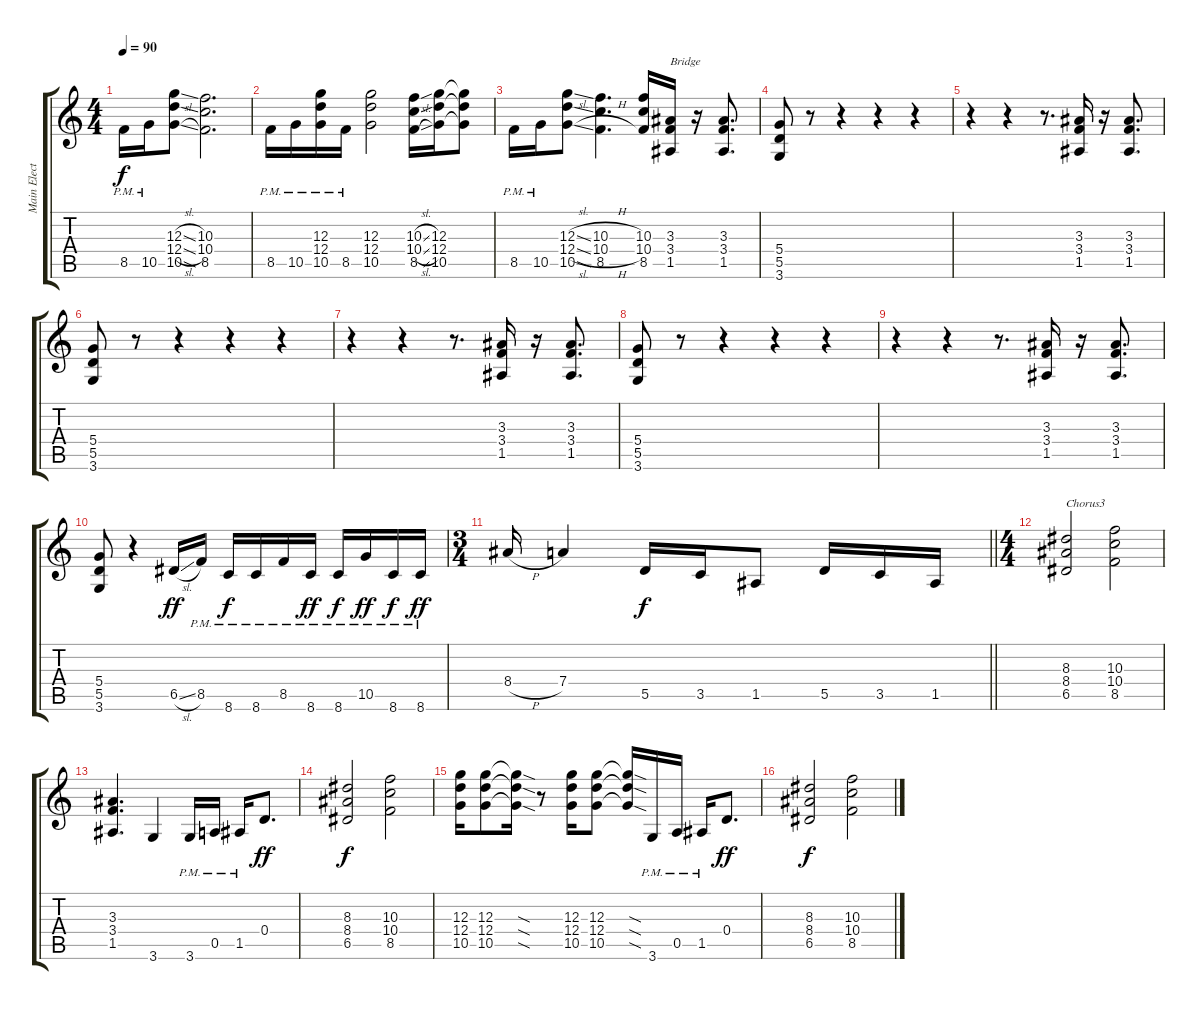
\track ("Main Elect" "Main Elect") {instrument distortionguitar}
\staff {score tabs}
\tuning (E4 B3 G3 D3 A2 E2) {hide}
\ts (4 4)
\tempo 90
\clef g2
\ks c
8.5{pm}.16{dy f} 10.5{pm}.16 (12.3{sl} 12.4{sl} 10.5{sl}).8 (10.3 10.4 8.5).2{d} |
8.5{pm}.16 10.5{pm}.16 (12.3{pm} 12.4{pm} 10.5{pm}).16 8.5{pm}.16 (12.3 12.4 10.5).2 (10.3{sl} 10.4{sl} 8.5{sl}).16 (12.3 12.4 10.5).16 (12.3{t} 12.4{t} 10.5{t}).8 |
8.5{pm}.16 10.5{pm}.16 (12.3{sl} 12.4{sl} 10.5{sl}).8 (10.3{h} 10.4{h} 8.5{h}).4{d} (10.3 10.4 8.5).16 (3.3 3.4 1.5).16{txt "Bridge"} r.16 (3.3 3.4 1.5).8{d} |
(5.4 5.5 3.6).8 r.8 r.4 r.4 r.4 |
r.4 r.4 r.8{d} (3.3 3.4 1.5).16 r.16 (3.3 3.4 1.5).8{d} |
(5.4 5.5 3.6).8 r.8 r.4 r.4 r.4 |
r.4 r.4 r.8{d} (3.3 3.4 1.5).16 r.16 (3.3 3.4 1.5).8{d} |
(5.4 5.5 3.6).8 r.8 r.4 r.4 r.4 |
r.4 r.4 r.8{d} (3.3 3.4 1.5).16 r.16 (3.3 3.4 1.5).8{d} |
(5.4 5.5 3.6).8 r.4 6.5{sl}.16{dy ff} 8.5{pm}.16 8.6{pm}.16{dy f} 8.6{pm}.16 8.5{pm}.16 8.6{pm}.16{dy ff} 8.6{pm}.16{dy f} 10.5{pm}.16{dy ff} 8.6{pm}.16{dy f} 8.6{pm}.16{dy ff} |
\ts (3 4)
\barLineRight lightlight
8.4{h}.16 7.4.4 5.5.16{dy f} 3.5.16 1.5.8 5.5.16 3.5.16 1.5.16 |
\ts (4 4)
(8.3 8.4 6.5).2{txt "Chorus3"} (10.3 10.4 8.5).2 |
(3.3 3.4 1.5).4{d} 3.6.4 3.6{pm}.16 0.5{pm}.16 1.5{pm}.16 0.4.8{d dy ff} |
(8.3 8.4 6.5).2{dy f} (10.3 10.4 8.5).2 |
(12.3 12.4 10.5).16 (12.3 12.4 10.5).8 (12.3{sod t} 12.4{sod t} 10.5{sod t}).16 r.8 (12.3 12.4 10.5).16 (12.3 12.4 10.5).8 (12.3{sod t} 12.4{sod t} 10.5{sod t}).16 3.6{pm}.16 0.5{pm}.16 1.5{pm}.16 0.4.8{d dy ff} |
(8.3 8.4 6.5).2{dy f} (10.3 10.4 8.5).2
